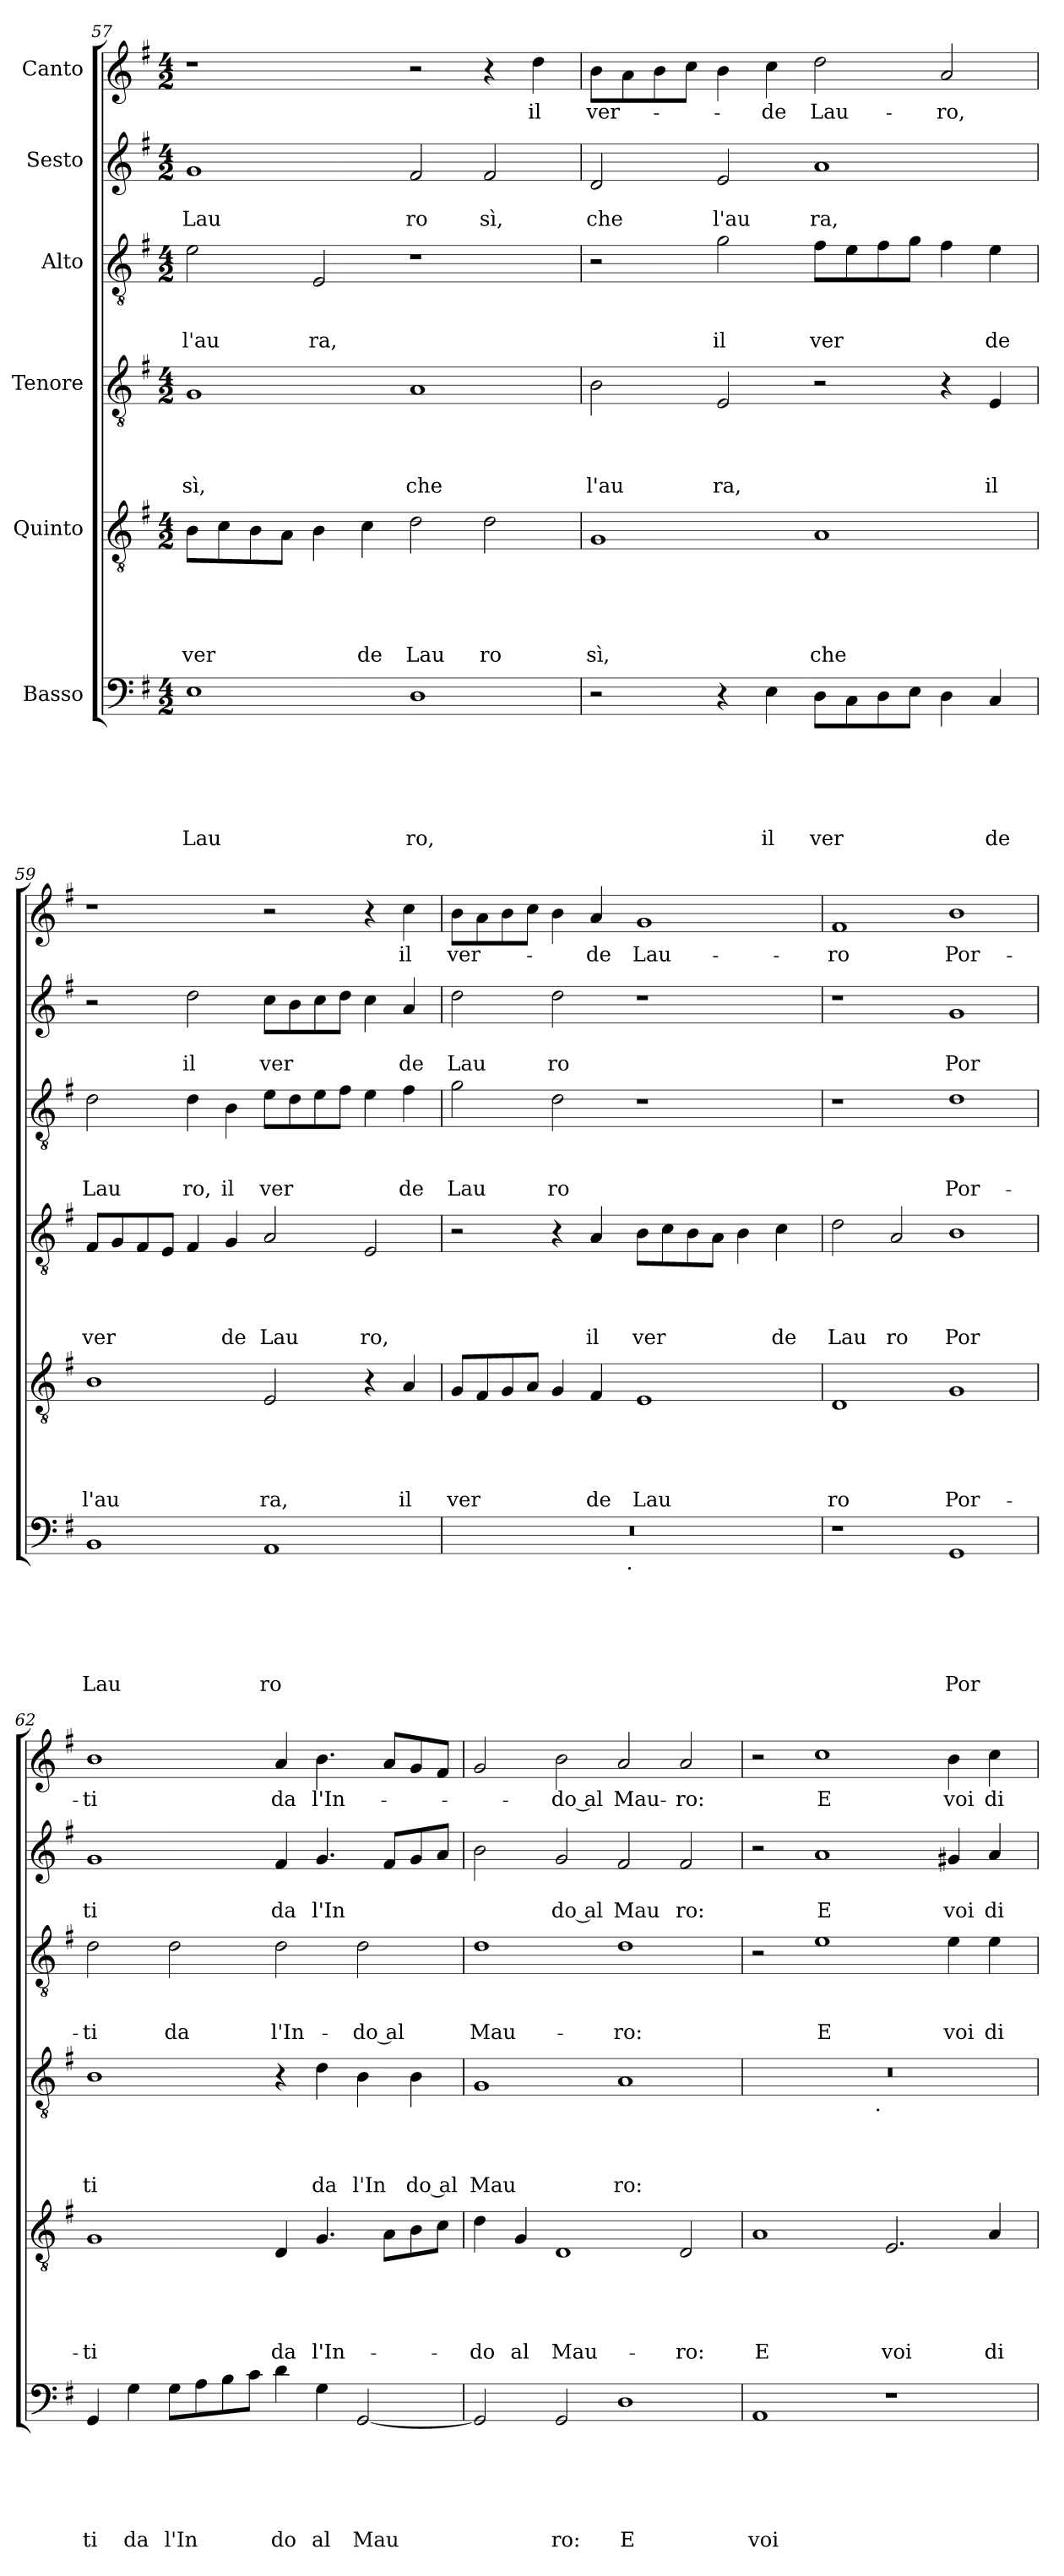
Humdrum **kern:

**kern	**text	**text	**text	**text	**text	**text	**kern	**text	**text	**text	**text	**text	**kern	**text	**text	**text	**text	**kern	**text	**text	**text	**kern	**text	**text	**kern	**text
*part6	*part6	*part6	*part6	*part6	*part6	*part6	*part5	*part5	*part5	*part5	*part5	*part5	*part4	*part4	*part4	*part4	*part4	*part3	*part3	*part3	*part3	*part2	*part2	*part2	*part1	*part1
*staff6	*staff6	*staff6	*staff6	*staff6	*staff6	*staff6	*staff5	*staff5	*staff5	*staff5	*staff5	*staff5	*staff4	*staff4	*staff4	*staff4	*staff4	*staff3	*staff3	*staff3	*staff3	*staff2	*staff2	*staff2	*staff1	*staff1
*I"Basso	*	*	*	*	*	*	*I"Quinto	*	*	*	*	*	*I"Tenore	*	*	*	*	*I"Alto	*	*	*	*I"Sesto	*	*	*I"Canto	*
!!LO:LB:g=z
*clefF4	*	*	*	*	*	*	*clefGv2	*	*	*	*	*	*clefGv2	*	*	*	*	*clefGv2	*	*	*	*clefG2	*	*	*clefG2	*
*k[f#]	*	*	*	*	*	*	*k[f#]	*	*	*	*	*	*k[f#]	*	*	*	*	*k[f#]	*	*	*	*k[f#]	*	*	*k[f#]	*
*G:	*	*	*	*	*	*	*G:	*	*	*	*	*	*G:	*	*	*	*	*G:	*	*	*	*G:	*	*	*G:	*
*M4/2	*	*	*	*	*	*	*M4/2	*	*	*	*	*	*M4/2	*	*	*	*	*M4/2	*	*	*	*M4/2	*	*	*M4/2	*
=57	=57	=57	=57	=57	=57	=57	=57	=57	=57	=57	=57	=57	=57	=57	=57	=57	=57	=57	=57	=57	=57	=57	=57	=57	=57	=57
!	!	!	!	!	!	!LO:LY:b	!	!	!	!	!	!LO:LY:b	!	!	!	!	!LO:LY:b	!	!	!	!LO:LY:b	!	!	!LO:LY:b	!	!
1E	.	.	.	.	.	Lau	8B\L	.	.	.	.	ver	1G	.	.	.	sì,	2e\	.	.	l'au	1g	.	Lau	1r	.
.	.	.	.	.	.	.	8c\	.	.	.	.	.	.	.	.	.	.	.	.	.	.	.	.	.	.	.
.	.	.	.	.	.	.	8B\	.	.	.	.	.	.	.	.	.	.	.	.	.	.	.	.	.	.	.
.	.	.	.	.	.	.	8A\J	.	.	.	.	.	.	.	.	.	.	.	.	.	.	.	.	.	.	.
!	!	!	!	!	!	!	!	!	!	!	!	!	!	!	!	!	!	!	!	!	!LO:LY:b	!	!	!	!	!
.	.	.	.	.	.	.	4B\	.	.	.	.	.	.	.	.	.	.	2E/	.	.	ra,	.	.	.	.	.
!	!	!	!	!	!	!	!	!	!	!	!	!LO:LY:b	!	!	!	!	!	!	!	!	!	!	!	!	!	!
.	.	.	.	.	.	.	4c\	.	.	.	.	de	.	.	.	.	.	.	.	.	.	.	.	.	.	.
!	!	!	!	!	!	!LO:LY:b	!	!	!	!	!	!LO:LY:b	!	!	!	!	!LO:LY:b	!	!	!	!	!	!	!LO:LY:b	!	!
1D	.	.	.	.	.	ro,	2d\	.	.	.	.	Lau	1A	.	.	.	che	1r	.	.	.	2f#/	.	ro	2r	.
!	!	!	!	!	!	!	!	!	!	!	!	!LO:LY:b	!	!	!	!	!	!	!	!	!	!	!	!LO:LY:b	!	!
.	.	.	.	.	.	.	2d\	.	.	.	.	ro	.	.	.	.	.	.	.	.	.	2f#/	.	sì,	4r	.
!	!	!	!	!	!	!	!	!	!	!	!	!	!	!	!	!	!	!	!	!	!	!	!	!	!	!LO:LY:b
.	.	.	.	.	.	.	.	.	.	.	.	.	.	.	.	.	.	.	.	.	.	.	.	.	4dd\	il
=58	=58	=58	=58	=58	=58	=58	=58	=58	=58	=58	=58	=58	=58	=58	=58	=58	=58	=58	=58	=58	=58	=58	=58	=58	=58	=58
!	!	!	!	!	!	!	!	!	!	!	!	!LO:LY:b	!	!	!	!	!LO:LY:b	!	!	!	!	!	!	!LO:LY:b	!	!LO:LY:b
2r	.	.	.	.	.	.	1G	.	.	.	.	sì,	2B\	.	.	.	l'au	2r	.	.	.	2d/	.	che	8b\L	ver-
.	.	.	.	.	.	.	.	.	.	.	.	.	.	.	.	.	.	.	.	.	.	.	.	.	8a\	.
.	.	.	.	.	.	.	.	.	.	.	.	.	.	.	.	.	.	.	.	.	.	.	.	.	8b\	.
.	.	.	.	.	.	.	.	.	.	.	.	.	.	.	.	.	.	.	.	.	.	.	.	.	8cc\J	.
!	!	!	!	!	!	!	!	!	!	!	!	!	!	!	!	!	!LO:LY:b	!	!	!	!LO:LY:b	!	!	!LO:LY:b	!	!
4r	.	.	.	.	.	.	.	.	.	.	.	.	2E/	.	.	.	ra,	2g\	.	.	il	2e/	.	l'au	4b\	.
!	!	!	!	!	!	!LO:LY:b	!	!	!	!	!	!	!	!	!	!	!	!	!	!	!	!	!	!	!	!LO:LY:b
4E\	.	.	.	.	.	il	.	.	.	.	.	.	.	.	.	.	.	.	.	.	.	.	.	.	4cc\	-de
!	!	!	!	!	!	!LO:LY:b	!	!	!	!	!	!LO:LY:b	!	!	!	!	!	!	!	!	!LO:LY:b	!	!	!LO:LY:b	!	!LO:LY:b
8D\L	.	.	.	.	.	ver	1A	.	.	.	.	che	2r	.	.	.	.	8f#\L	.	.	ver	1a	.	ra,	2dd\	Lau-
8C\	.	.	.	.	.	.	.	.	.	.	.	.	.	.	.	.	.	8e\	.	.	.	.	.	.	.	.
8D\	.	.	.	.	.	.	.	.	.	.	.	.	.	.	.	.	.	8f#\	.	.	.	.	.	.	.	.
8E\J	.	.	.	.	.	.	.	.	.	.	.	.	.	.	.	.	.	8g\J	.	.	.	.	.	.	.	.
!	!	!	!	!	!	!	!	!	!	!	!	!	!	!	!	!	!	!	!	!	!	!	!	!	!	!LO:LY:b
4D\	.	.	.	.	.	.	.	.	.	.	.	.	4r	.	.	.	.	4f#\	.	.	.	.	.	.	2a/	-ro,
!	!	!	!	!	!	!LO:LY:b	!	!	!	!	!	!	!	!	!	!	!LO:LY:b	!	!	!	!LO:LY:b	!	!	!	!	!
4C/	.	.	.	.	.	de	.	.	.	.	.	.	4E/	.	.	.	il	4e\	.	.	de	.	.	.	.	.
=59	=59	=59	=59	=59	=59	=59	=59	=59	=59	=59	=59	=59	=59	=59	=59	=59	=59	=59	=59	=59	=59	=59	=59	=59	=59	=59
!	!	!	!	!	!	!LO:LY:b	!	!	!	!	!	!LO:LY:b	!	!	!	!	!LO:LY:b	!	!	!	!LO:LY:b	!	!	!	!	!
1BB	.	.	.	.	.	Lau	1B	.	.	.	.	l'au	8F#/L	.	.	.	ver	2d\	.	.	Lau	2r	.	.	1r	.
.	.	.	.	.	.	.	.	.	.	.	.	.	8G/	.	.	.	.	.	.	.	.	.	.	.	.	.
.	.	.	.	.	.	.	.	.	.	.	.	.	8F#/	.	.	.	.	.	.	.	.	.	.	.	.	.
.	.	.	.	.	.	.	.	.	.	.	.	.	8E/J	.	.	.	.	.	.	.	.	.	.	.	.	.
!	!	!	!	!	!	!	!	!	!	!	!	!	!	!	!	!	!	!	!	!	!LO:LY:b	!	!	!LO:LY:b	!	!
.	.	.	.	.	.	.	.	.	.	.	.	.	4F#/	.	.	.	.	4d\	.	.	ro,	2dd\	.	il	.	.
!	!	!	!	!	!	!	!	!	!	!	!	!	!	!	!	!	!LO:LY:b	!	!	!	!LO:LY:b	!	!	!	!	!
.	.	.	.	.	.	.	.	.	.	.	.	.	4G/	.	.	.	de	4B\	.	.	il	.	.	.	.	.
!	!	!	!	!	!	!LO:LY:b	!	!	!	!	!	!LO:LY:b	!	!	!	!	!LO:LY:b	!	!	!	!LO:LY:b	!	!	!LO:LY:b	!	!
1AA	.	.	.	.	.	ro	2E/	.	.	.	.	ra,	2A/	.	.	.	Lau	8e\L	.	.	ver	8cc\L	.	ver	2r	.
.	.	.	.	.	.	.	.	.	.	.	.	.	.	.	.	.	.	8d\	.	.	.	8b\	.	.	.	.
.	.	.	.	.	.	.	.	.	.	.	.	.	.	.	.	.	.	8e\	.	.	.	8cc\	.	.	.	.
.	.	.	.	.	.	.	.	.	.	.	.	.	.	.	.	.	.	8f#\J	.	.	.	8dd\J	.	.	.	.
!	!	!	!	!	!	!	!	!	!	!	!	!	!	!	!	!	!LO:LY:b	!	!	!	!	!	!	!	!	!
.	.	.	.	.	.	.	4r	.	.	.	.	.	2E/	.	.	.	ro,	4e\	.	.	.	4cc\	.	.	4r	.
!	!	!	!	!	!	!	!	!	!	!	!	!LO:LY:b	!	!	!	!	!	!	!	!	!LO:LY:b	!	!	!LO:LY:b	!	!LO:LY:b
.	.	.	.	.	.	.	4A/	.	.	.	.	il	.	.	.	.	.	4f#\	.	.	de	4a/	.	de	4cc\	il
=60	=60	=60	=60	=60	=60	=60	=60	=60	=60	=60	=60	=60	=60	=60	=60	=60	=60	=60	=60	=60	=60	=60	=60	=60	=60	=60
!	!	!	!	!	!	!	!	!	!	!	!	!LO:LY:b	!	!	!	!	!	!	!	!	!LO:LY:b	!	!	!LO:LY:b	!	!LO:LY:b
*^	*	*	*	*	*	*	*	*	*	*	*	*	*	*	*	*	*	*	*	*	*	*	*	*	*	*
0r	2ryy	.	.	.	.	.	.	8G/L	.	.	.	.	ver	2r	.	.	.	.	2g\	.	.	Lau	2dd\	.	Lau	8b\L	ver-
.	.	.	.	.	.	.	.	8F#/	.	.	.	.	.	.	.	.	.	.	.	.	.	.	.	.	.	8a\	.
.	.	.	.	.	.	.	.	8G/	.	.	.	.	.	.	.	.	.	.	.	.	.	.	.	.	.	8b\	.
.	.	.	.	.	.	.	.	8A/J	.	.	.	.	.	.	.	.	.	.	.	.	.	.	.	.	.	8cc\J	.
!	!	!	!	!	!	!	!	!	!	!	!	!	!	!	!	!	!	!	!	!	!	!LO:LY:b	!	!	!LO:LY:b	!	!
.	4...ryy	.	.	.	.	.	.	4G/	.	.	.	.	.	4r	.	.	.	.	2d\	.	.	ro	2dd\	.	ro	4b\	.
!	!	!	!	!	!	!	!	!	!	!	!	!	!LO:LY:b	!	!	!	!	!LO:LY:b	!	!	!	!	!	!	!	!	!LO:LY:b
.	.	.	.	.	.	.	.	4F#/	.	.	.	.	de	4A/	.	.	.	il	.	.	.	.	.	.	.	4a/	-de
!	!LO:TX:b:t=.	!	!	!	!	!	!	!	!	!	!	!	!	!	!	!	!	!	!	!	!	!	!	!	!	!	!
.	1ryy	.	.	.	.	.	.	.	.	.	.	.	.	.	.	.	.	.	.	.	.	.	.	.	.	.	.
!	!	!	!	!	!	!	!	!	!	!	!	!	!LO:LY:b	!	!	!	!	!LO:LY:b	!	!	!	!	!	!	!	!	!LO:LY:b
.	.	.	.	.	.	.	.	1E	.	.	.	.	Lau	8B\L	.	.	.	ver	1r	.	.	.	1r	.	.	1g	Lau-
.	.	.	.	.	.	.	.	.	.	.	.	.	.	8c\	.	.	.	.	.	.	.	.	.	.	.	.	.
.	.	.	.	.	.	.	.	.	.	.	.	.	.	8B\	.	.	.	.	.	.	.	.	.	.	.	.	.
.	.	.	.	.	.	.	.	.	.	.	.	.	.	8A\J	.	.	.	.	.	.	.	.	.	.	.	.	.
.	.	.	.	.	.	.	.	.	.	.	.	.	.	4B\	.	.	.	.	.	.	.	.	.	.	.	.	.
!	!	!	!	!	!	!	!	!	!	!	!	!	!	!	!	!	!	!LO:LY:b	!	!	!	!	!	!	!	!	!
.	.	.	.	.	.	.	.	.	.	.	.	.	.	4c\	.	.	.	de	.	.	.	.	.	.	.	.	.
.	32ryy	.	.	.	.	.	.	.	.	.	.	.	.	.	.	.	.	.	.	.	.	.	.	.	.	.	.
!!LO:PB:g=z
=61	=61	=61	=61	=61	=61	=61	=61	=61	=61	=61	=61	=61	=61	=61	=61	=61	=61	=61	=61	=61	=61	=61	=61	=61	=61	=61	=61
!	!	!	!	!	!	!	!	!	!	!	!	!	!LO:LY:b	!	!	!	!	!LO:LY:b	!	!	!	!	!	!	!	!	!LO:LY:b
*v	*v	*	*	*	*	*	*	*	*	*	*	*	*	*	*	*	*	*	*	*	*	*	*	*	*	*	*
1r	.	.	.	.	.	.	1D	.	.	.	.	ro	2d\	.	.	.	Lau	1r	.	.	.	1r	.	.	1f#	-ro
!	!	!	!	!	!	!	!	!	!	!	!	!	!	!	!	!	!LO:LY:b	!	!	!	!	!	!	!	!	!
.	.	.	.	.	.	.	.	.	.	.	.	.	2A/	.	.	.	ro	.	.	.	.	.	.	.	.	.
!	!	!	!	!	!	!LO:LY:b	!	!	!	!	!	!LO:LY:b	!	!	!	!	!LO:LY:b	!	!	!	!LO:LY:b	!	!	!LO:LY:b	!	!LO:LY:b
1GG	.	.	.	.	.	Por	1G	.	.	.	.	Por-	1B	.	.	.	Por	1d	.	.	Por-	1g	.	Por	1b	Por-
=62	=62	=62	=62	=62	=62	=62	=62	=62	=62	=62	=62	=62	=62	=62	=62	=62	=62	=62	=62	=62	=62	=62	=62	=62	=62	=62
!	!	!	!	!	!	!LO:LY:b	!	!	!	!	!	!LO:LY:b	!	!	!	!	!LO:LY:b	!	!	!	!LO:LY:b	!	!	!LO:LY:b	!	!LO:LY:b
4GG/	.	.	.	.	.	ti	1G	.	.	.	.	-ti	1B	.	.	.	ti	2d\	.	.	-ti	1g	.	ti	1b	-ti
!	!	!	!	!	!	!LO:LY:b	!	!	!	!	!	!	!	!	!	!	!	!	!	!	!	!	!	!	!	!
4G\	.	.	.	.	.	da	.	.	.	.	.	.	.	.	.	.	.	.	.	.	.	.	.	.	.	.
!	!	!	!	!	!	!LO:LY:b	!	!	!	!	!	!	!	!	!	!	!	!	!	!	!LO:LY:b	!	!	!	!	!
8G\L	.	.	.	.	.	l'In	.	.	.	.	.	.	.	.	.	.	.	2d\	.	.	da	.	.	.	.	.
8A\	.	.	.	.	.	.	.	.	.	.	.	.	.	.	.	.	.	.	.	.	.	.	.	.	.	.
8B\	.	.	.	.	.	.	.	.	.	.	.	.	.	.	.	.	.	.	.	.	.	.	.	.	.	.
8c\J	.	.	.	.	.	.	.	.	.	.	.	.	.	.	.	.	.	.	.	.	.	.	.	.	.	.
!	!	!	!	!	!	!LO:LY:b	!	!	!	!	!	!LO:LY:b	!	!	!	!	!	!	!	!	!LO:LY:b	!	!	!LO:LY:b	!	!LO:LY:b
4d\	.	.	.	.	.	do	4D/	.	.	.	.	da	4r	.	.	.	.	2d\	.	.	l'In-	4f#/	.	da	4a/	da
!	!	!	!	!	!	!LO:LY:b	!	!	!	!	!	!LO:LY:b	!	!	!	!	!LO:LY:b	!	!	!	!	!	!	!LO:LY:b	!	!LO:LY:b
4G\	.	.	.	.	.	al	4.G/	.	.	.	.	l'In-	4d\	.	.	.	da	.	.	.	.	4.g/	.	l'In	4.b\	l'In-
!	!	!	!	!	!	!LO:LY:b	!	!	!	!	!	!	!	!	!	!	!LO:LY:b	!	!	!	!LO:LY:b:rj	!	!	!	!	!
[<2GG/	.	.	.	.	.	Mau	.	.	.	.	.	.	4B\	.	.	.	l'In	2d\	.	.	-do al	.	.	.	.	.
.	.	.	.	.	.	.	8A\L	.	.	.	.	.	.	.	.	.	.	.	.	.	.	8f#/L	.	.	8a/L	.
!	!	!	!	!	!	!	!	!	!	!	!	!	!	!	!	!	!LO:LY:b:rj	!	!	!	!	!	!	!	!	!
.	.	.	.	.	.	.	8B\	.	.	.	.	.	4B\	.	.	.	do al	.	.	.	.	8g/	.	.	8g/	.
.	.	.	.	.	.	.	8c\J	.	.	.	.	.	.	.	.	.	.	.	.	.	.	8a/J	.	.	8f#/J	.
=63	=63	=63	=63	=63	=63	=63	=63	=63	=63	=63	=63	=63	=63	=63	=63	=63	=63	=63	=63	=63	=63	=63	=63	=63	=63	=63
!	!	!	!	!	!	!	!	!	!	!	!	!LO:LY:b	!	!	!	!	!LO:LY:b	!	!	!	!LO:LY:b	!	!	!	!	!
2GG/]	.	.	.	.	.	.	4d\	.	.	.	.	-do	1G	.	.	.	Mau	1d	.	.	Mau-	2b\	.	.	2g/	.
!	!	!	!	!	!	!	!	!	!	!	!	!LO:LY:b	!	!	!	!	!	!	!	!	!	!	!	!	!	!
.	.	.	.	.	.	.	4G/	.	.	.	.	al	.	.	.	.	.	.	.	.	.	.	.	.	.	.
!	!	!	!	!	!	!LO:LY:b	!	!	!	!	!	!LO:LY:b	!	!	!	!	!	!	!	!	!	!	!	!LO:LY:b:rj	!	!LO:LY:b:rj
2GG/	.	.	.	.	.	ro:	1D	.	.	.	.	Mau-	.	.	.	.	.	.	.	.	.	2g/	.	do al	2b\	-do al
!	!	!	!	!	!	!LO:LY:b	!	!	!	!	!	!	!	!	!	!	!LO:LY:b	!	!	!	!LO:LY:b	!	!	!LO:LY:b	!	!LO:LY:b
1D	.	.	.	.	.	E	.	.	.	.	.	.	1A	.	.	.	ro:	1d	.	.	-ro:	2f#/	.	Mau	2a/	Mau-
!	!	!	!	!	!	!	!	!	!	!	!	!LO:LY:b	!	!	!	!	!	!	!	!	!	!	!	!LO:LY:b	!	!LO:LY:b
.	.	.	.	.	.	.	2D/	.	.	.	.	-ro:	.	.	.	.	.	.	.	.	.	2f#/	.	ro:	2a/	-ro:
=64	=64	=64	=64	=64	=64	=64	=64	=64	=64	=64	=64	=64	=64	=64	=64	=64	=64	=64	=64	=64	=64	=64	=64	=64	=64	=64
!	!	!	!	!	!	!LO:LY:b	!	!	!	!	!	!LO:LY:b	!	!	!	!	!	!	!	!	!	!	!	!	!	!
*	*	*	*	*	*	*	*	*	*	*	*	*	*^	*	*	*	*	*	*	*	*	*	*	*	*	*
1AA	.	.	.	.	.	voi	1A	.	.	.	.	E	0r	2ryy	.	.	.	.	2r	.	.	.	2r	.	.	2r	.
!	!	!	!	!	!	!	!	!	!	!	!	!	!	!	!	!	!	!	!	!	!	!LO:LY:b	!	!	!LO:LY:b	!	!LO:LY:b
.	.	.	.	.	.	.	.	.	.	.	.	.	.	4...ryy	.	.	.	.	1e	.	.	E	1a	.	E	1cc	E
!	!	!	!	!	!	!	!	!	!	!	!	!	!	!LO:TX:b:t=.	!	!	!	!	!	!	!	!	!	!	!	!	!
.	.	.	.	.	.	.	.	.	.	.	.	.	.	1ryy	.	.	.	.	.	.	.	.	.	.	.	.	.
!	!	!	!	!	!	!	!	!	!	!	!	!LO:LY:b	!	!	!	!	!	!	!	!	!	!	!	!	!	!	!
1r	.	.	.	.	.	.	2.E/	.	.	.	.	voi	.	.	.	.	.	.	.	.	.	.	.	.	.	.	.
!	!	!	!	!	!	!	!	!	!	!	!	!	!	!	!	!	!	!	!	!	!	!LO:LY:b	!	!	!LO:LY:b	!	!LO:LY:b
.	.	.	.	.	.	.	.	.	.	.	.	.	.	.	.	.	.	.	4e\	.	.	voi	4g#X/	.	voi	4b\	voi
!	!	!	!	!	!	!	!	!	!	!	!	!LO:LY:b	!	!	!	!	!	!	!	!	!	!LO:LY:b	!	!	!LO:LY:b	!	!LO:LY:b
.	.	.	.	.	.	.	4A/	.	.	.	.	di	.	.	.	.	.	.	4e\	.	.	di	4a/	.	di	4cc\	di
.	.	.	.	.	.	.	.	.	.	.	.	.	.	32ryy	.	.	.	.	.	.	.	.	.	.	.	.	.
*	*	*	*	*	*	*	*	*	*	*	*	*	*v	*v	*	*	*	*	*	*	*	*	*	*	*	*	*
=	=	=	=	=	=	=	=	=	=	=	=	=	=	=	=	=	=	=	=	=	=	=	=	=	=	=
*-	*-	*-	*-	*-	*-	*-	*-	*-	*-	*-	*-	*-	*-	*-	*-	*-	*-	*-	*-	*-	*-	*-	*-	*-	*-	*-
